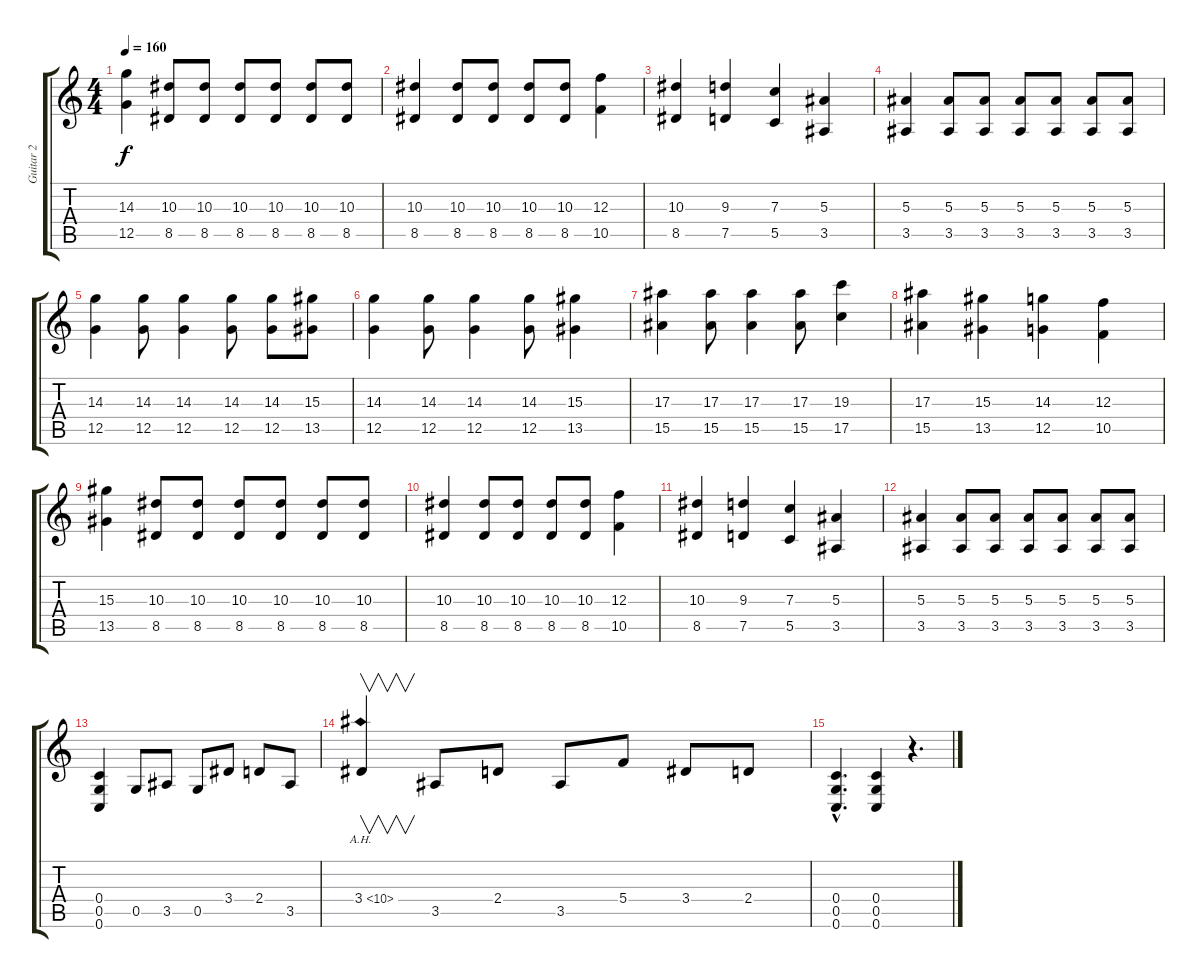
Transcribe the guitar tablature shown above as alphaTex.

\track ("Guitar 2" "Guitar 2") {instrument distortionguitar}
\staff {score tabs}
\tuning (C4 A3 F3 C3 G2 C2) {hide}
\ts (4 4)
\tempo 160
\clef g2
\ks c
(14.3 12.5).4{dy f} (10.3 8.5).8 (10.3 8.5).8 (10.3 8.5).8 (10.3 8.5).8 (10.3 8.5).8 (10.3 8.5).8 |
(10.3 8.5).4 (10.3 8.5).8 (10.3 8.5).8 (10.3 8.5).8 (10.3 8.5).8 (12.3 10.5).4 |
(10.3 8.5).4 (9.3 7.5).4 (7.3 5.5).4 (5.3 3.5).4 |
(5.3 3.5).4 (5.3 3.5).8 (5.3 3.5).8 (5.3 3.5).8 (5.3 3.5).8 (5.3 3.5).8 (5.3 3.5).8 |
(14.3 12.5).4 (14.3 12.5).8 (14.3 12.5).4 (14.3 12.5).8 (14.3 12.5).8 (15.3 13.5).8 |
(14.3 12.5).4 (14.3 12.5).8 (14.3 12.5).4 (14.3 12.5).8 (15.3 13.5).4 |
(17.3 15.5).4 (17.3 15.5).8 (17.3 15.5).4 (17.3 15.5).8 (19.3 17.5).4 |
(17.3 15.5).4 (15.3 13.5).4 (14.3 12.5).4 (12.3 10.5).4 |
(15.3 13.5).4 (10.3 8.5).8 (10.3 8.5).8 (10.3 8.5).8 (10.3 8.5).8 (10.3 8.5).8 (10.3 8.5).8 |
(10.3 8.5).4 (10.3 8.5).8 (10.3 8.5).8 (10.3 8.5).8 (10.3 8.5).8 (12.3 10.5).4 |
(10.3 8.5).4 (9.3 7.5).4 (7.3 5.5).4 (5.3 3.5).4 |
(5.3 3.5).4 (5.3 3.5).8 (5.3 3.5).8 (5.3 3.5).8 (5.3 3.5).8 (5.3 3.5).8 (5.3 3.5).8 |
(0.4 0.5 0.6).4 0.5.8 3.5.8 0.5.8 3.4.8 2.4.8 3.5.8 |
3.4{ah 7}.4{v} 3.5.8 2.4.8 3.5.8 5.4.8 3.4.8 2.4.8 |
(0.4{hac} 0.5{hac} 0.6{hac}).4{d} (0.4 0.5 0.6).4 r.4{d}
